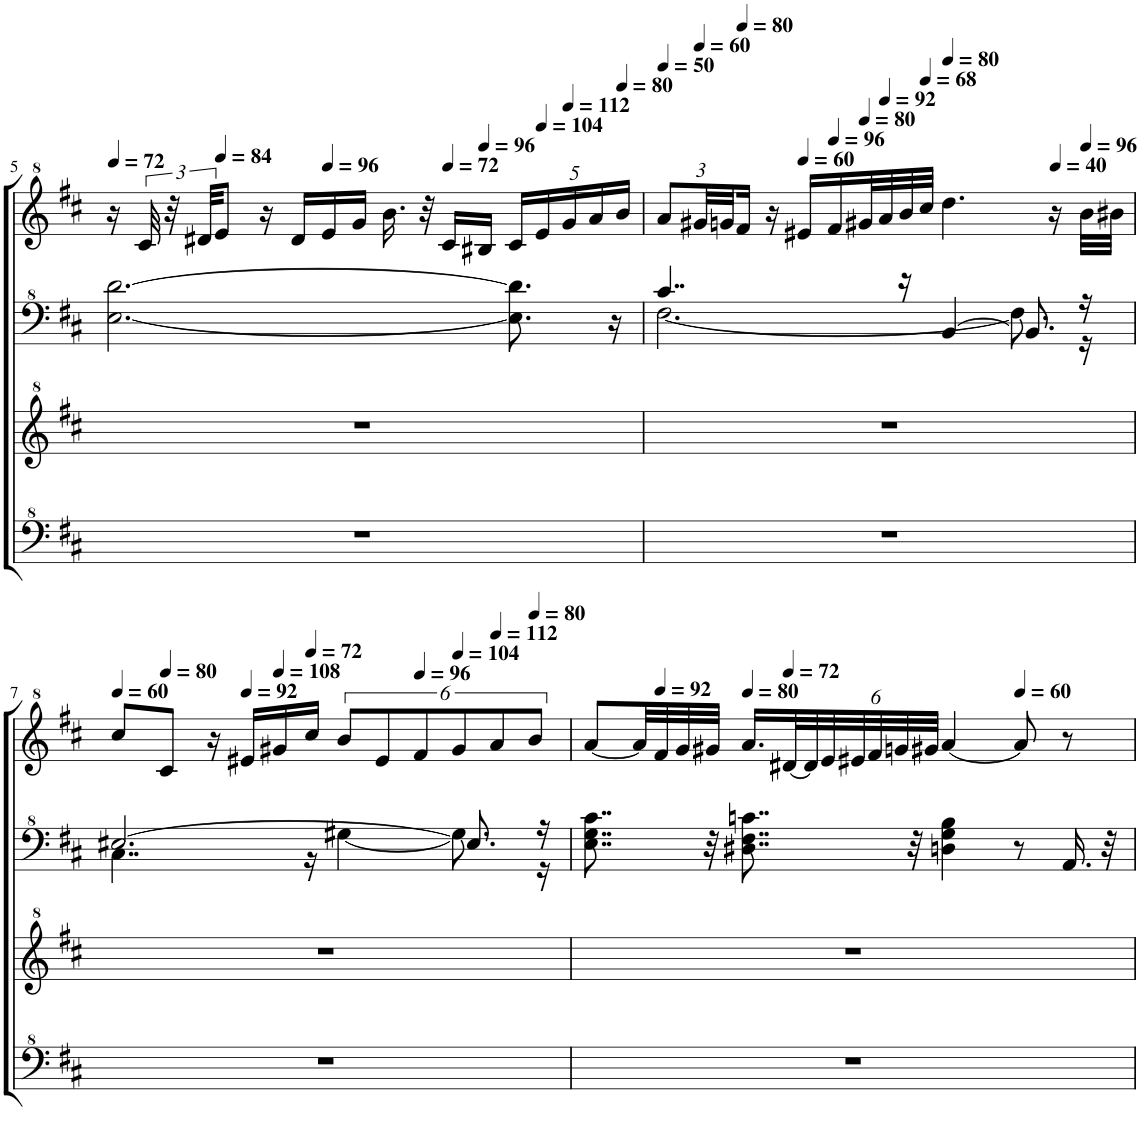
**kern	**kern	**kern	**kern
*part1	*part1	*part1	*part1
*staff4	*staff3	*staff2	*staff1
*I"Model III	*	*	*
!!LO:PB:g=z
*clefF^4	*clefG^2	*clefF^4	*clefG^2
*k[f#c#]	*k[f#c#]	*k[f#c#]	*k[f#c#]
*M4/4	*M4/4	*M4/4	*M4/4
*MM72	*MM72	*MM72	*MM72
=5	=5	=5	=5
1r	1r	[2.e\ [2.dd\	16r
.	.	.	48cc#/
.	.	.	48r
.	.	.	48dd#X/KKL
*	*	*	*MM84
.	.	.	8ee/J
.	.	.	16r
.	.	.	16dd#/LL
*	*	*	*MM96
.	.	.	16ee/
.	.	.	16gg/JJ
.	.	.	16.bb\
.	.	.	32r
*	*	*	*MM72
.	.	.	16cc#/LL
*	*	*	*MM96
.	.	.	16b#X/JJ
*	*	*	*Xbrackettup
.	.	8.e\] 8.dd\]	20cc#/LL
*	*	*	*MM104
.	.	.	20ee/
*	*	*	*MM112
.	.	.	20gg/
.	.	.	20aa/
.	.	16r	.
*	*	*	*MM80
.	.	.	20bb/JJ
=6	=6	=6	=6
*	*	*	*MM50
*	*	*^	*
1r	1r	4..cc#/	[2.f#\	12aa/L
*	*	*	*	*MM60
.	.	.	.	48gg#X/LL
.	.	.	.	48ggn/J
*	*	*	*	*MM80
.	.	.	.	16ff#/JJ
.	.	.	.	16r
*	*	*	*	*MM60
.	.	.	.	16ee#X/LL
*	*	*	*	*MM96
.	.	.	.	16ff#/
*	*	*	*	*MM80
.	.	.	.	32gg#X/L
*	*	*	*	*MM92
.	.	.	.	32aa/
.	.	16r	.	32bb/
*	*	*	*	*MM68
.	.	.	.	32ccc#/JJJ
*	*	*	*	*MM80
.	.	[4B/	.	4.ddd\
.	.	8.B/]	8.f#\]	.
*	*	*	*	*MM40
.	.	.	.	16r
*	*	*	*	*MM96
.	.	16r	16r	32bb\LLL
.	.	.	.	32bb#X\JJJ
!!LO:LB:g=z
=7	=7	=7	=7	=7
*	*	*	*	*MM60
1r	1r	[2.e#X/	4..c#\	8ccc#/L
*	*	*	*	*MM80
.	.	.	.	8cc#/J
.	.	.	.	16r
*	*	*	*	*MM92
.	.	.	.	16ee#X/LL
*	*	*	*	*MM108
.	.	.	.	16gg#X/
*	*	*	*	*MM72
.	.	.	16r	16ccc#/JJ
*	*	*	*	*brackettup
.	.	.	[4g#X\	12bb/L
.	.	.	.	12ee#/
*	*	*	*	*MM96
.	.	.	.	12ff#/
*	*	*	*	*MM104
.	.	8.e#/]	8.g#\]	12gg#/
*	*	*	*	*MM112
.	.	.	.	12aa/
*	*	*	*	*MM80
.	.	.	.	12bb/J
.	.	16r	16r	.
*	*	*v	*v	*
=8	=8	=8	=8
1r	1r	8..e\ 8..g\ 8..cc#\	[8aa/L
.	.	.	32aa/LL]
*	*	*	*MM92
.	.	.	32ff#/
.	.	.	32gg/
.	.	32r	32gg#X/JJJ
*	*	*	*MM80
.	.	8..d#X\ 8..f#\ 8..ccn\	16.aa/LL
*	*	*	*MM72
.	.	.	[32dd#X/L
*	*	*	*Xbrackettup
.	.	.	48dd#/]
.	.	.	48ee/
.	.	.	48ee#X/
.	.	.	48ff#/
.	.	.	48ggn/
.	.	32r	.
.	.	.	48gg#X/JJJ
.	.	4dn\ 4g\ 4b\	[4aa/
*	*	*	*MM60
.	.	8r	8aa/]
.	.	16.A/	8r
.	.	32r	.
=	=	=	=
*-	*-	*-	*-
